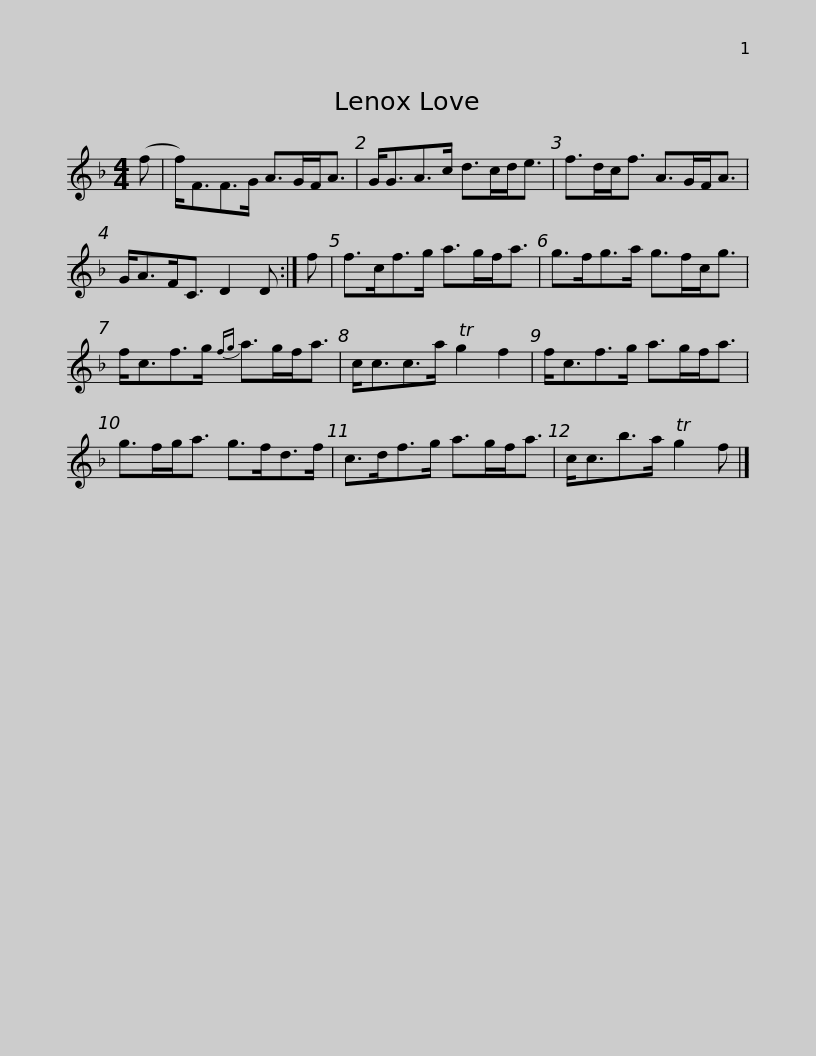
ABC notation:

X:1
L:1/8
M:4/4
I:linebreak $
K:F
V:1 treble
V:1
 (f | f<)FF>G A>GF<A | G<GA>c d>cd<e | f>dc<f A>GF<A | G<AF<C D2 D :| %5
 f |$ f>cf>g a>gf<a | g>fg>a g>fc<g | f<cf>g{fg} a>gf<a | c<cc>a Tg2 f2 |$ %10
 f<cf>g a>gf<a | g>fg<a g>fd>f | c>df>g a>gf<a | c<cb>a Tg2 f |] %14
